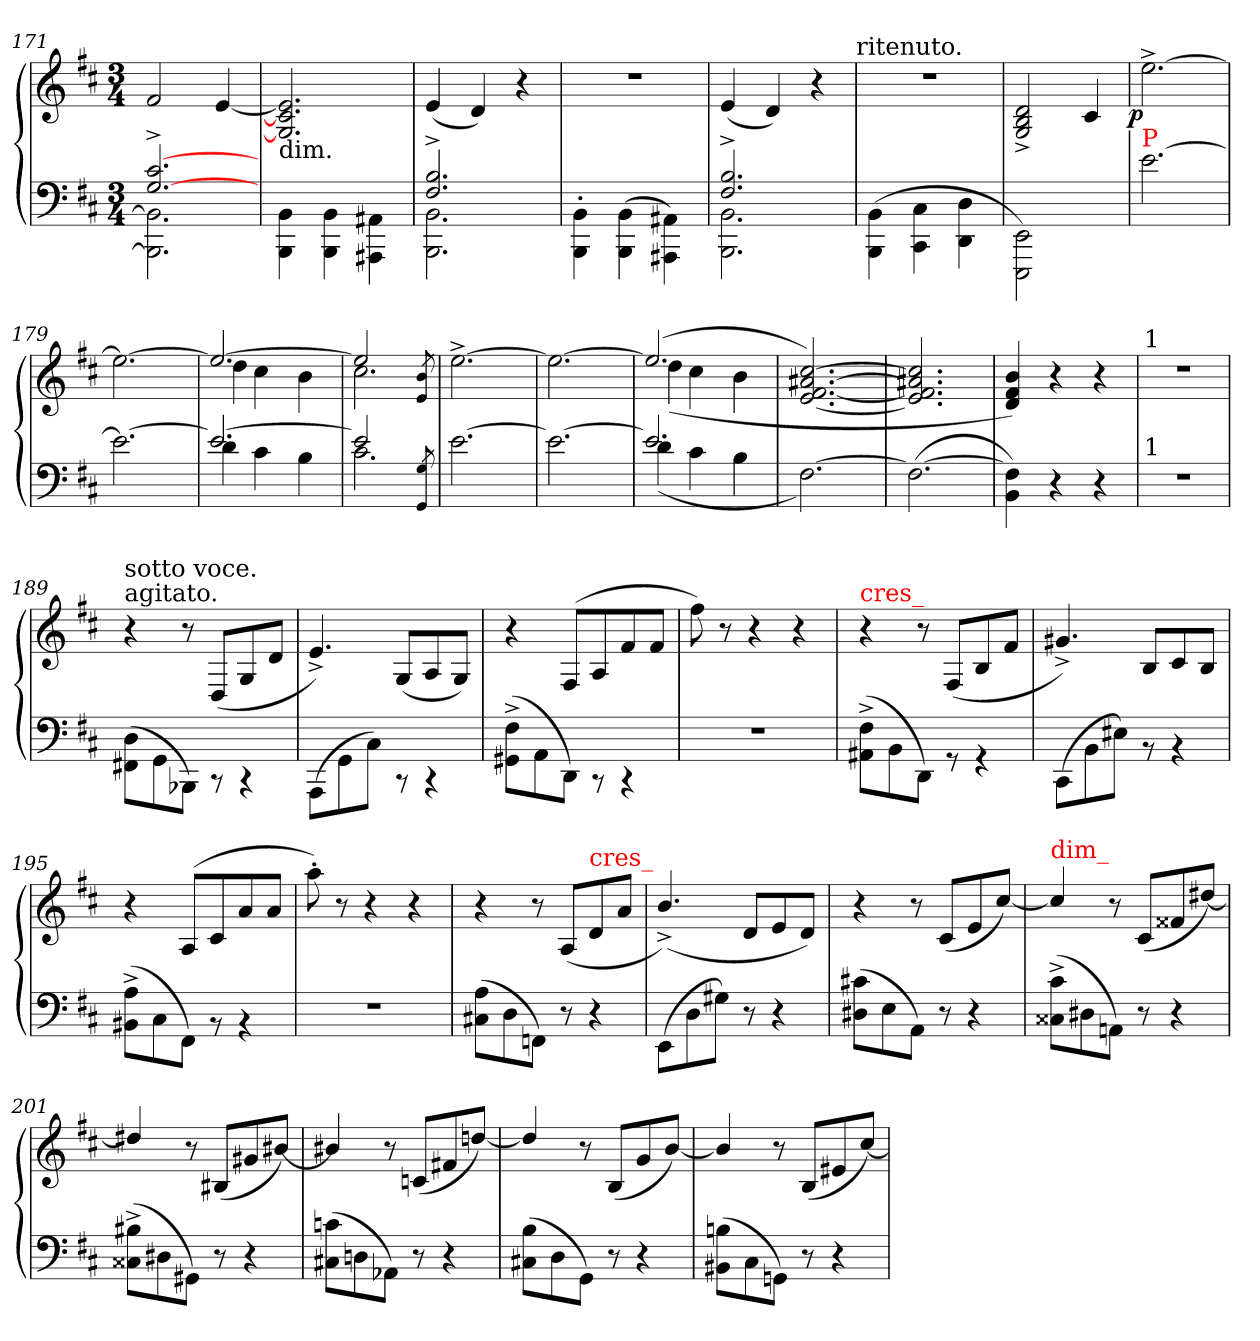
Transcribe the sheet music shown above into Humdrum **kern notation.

**kern	**kern	**dynam
*part1	*part1	*part1
*staff2	*staff1	*staff1/2
*clefF4	*clefG2	*
*k[f#c#]	*k[f#c#]	*
*M3/4	*M3/4	*
=171	=171	=171
*^	*	*
[2.c#^> [2.G^>	2.BB] 2.BBB]	2f#	.
.	.	[4e	.
*v	*v	*	*
=172	=172	=172
!	!LO:TX:c:t=dim.	!
4BB\ 4BBB\	2.e]/ 2.c#]/ 2.G]/	.
4BB\ 4BBB\	.	.
4AA#X\ 4AAA#X\	.	.
=173	=173	=173
*^	*	*
2.B^ 2.F#^	2.BB 2.BBB	(4e	.
.	.	4d)	.
.	.	4r	.
*v	*v	*	*
=174	=174	=174
4BB'\ 4BBB'\	2.rdd	.
(>4BB\ 4BBB\	.	.
4AA#X\ 4AAA#X\)	.	.
=175	=175	=175
*^	*	*
2.B^ 2.F#^	2.BB 2.BBB	(4e	.
.	.	4d)	.
.	.	4r	.
*v	*v	*	*
!	!LO:TX:a:t=ritenuto.	!
=176	=176	=176
(4BB\ 4BBB\	2.rdd	.
4C#\ 4CC#\	.	.
4D\ 4DD\	.	.
=177	=177	=177
2EE\ 2EEE\)	2d^>/ 2B^>/ 2G^>/	.
4ryy	4c#	.
=178	=178	=178
!LO:TX:a:color=red:t=P	!	!
!	!	!LO:DY:rj
[2.e	[2.ee^<	p
=179	=179	=179
2.e_	2.ee_	.
=180	=180	=180
!LO:N:vis=2	!LO:N:vis=2	!
*^	*^	*
2.e_	4d	2.ee_	4dd	.
.	4c#	.	4cc#	.
.	4B	.	4b	.
=181	=181	=181	=181	=181
!LO:N:vis=2	!	!LO:N:vis=2	!	!
2.e]	2.c#	2.ee]	2.cc#	.
*v	*v	*	*	*
*	*v	*v	*
8qG/ 8qGG/	8qb/ 8qe/	.
=182	=182	=182
[2.e	[2.ee^>	.
=183	=183	=183
2.e_	2.ee_	.
=184	=184	=184
!LO:N:vis=2	!LO:N:vis=2	!
*^	*^	*
2.e]	(>4d	(2.ee]	(>4dd	.
.	4c#	.	4cc#	.
.	4B	.	4b	.
*v	*v	*	*	*
*	*v	*v	*
=185	=185	=185
[2.F#)	[2.cc# [2.a#X [2.f# [2.e)	.
=186	=186	=186
(<2.F#_	2.cc#] 2.a#X] 2.f#] 2.e]	.
=187	=187	=187
4F#] 4BB)	4b 4f# 4d)	.
4r	4r	.
4r	4r	.
=188	=188	=188
!	!LO:TX:a:t=1	!
!LO:TX:a:t=1	!	!
2.rF	2.rdd	.
=189	=189	=189
!	!LO:TX:a:t=agitato.	!
!	!LO:TX:a:t=sotto voce.	!
(8D\ 8FF#X\L	4r	.
8GG\	.	.
8BBB-X\J)	8r	.
8rCC	(8D/L	.
4rCC	8G/	.
.	8d/J	.
=190	=190	=190
(8AAA\L	4.e^>)	.
8GG\	.	.
8C#\J)	.	.
8rCC	(8G/L	.
4rCC	8A/	.
.	8G/J)	.
=191	=191	=191
(8F#^>\ 8GG#X^>\L	4r	.
8AA\	.	.
8DD\J)	(<8F#/L	.
8rCC	8A/	.
4rCC	8f#	.
.	8f#J	.
=192	=192	=192
2.rF	8ff#)	.
.	8r	.
.	4r	.
.	4r	.
=193	=193	=193
!	!LO:TX:a:color=red:t=cres_	!
(>8F#^>\ 8AA#X^>\L	4r	.
8BB\	.	.
8DD\J)	8r	.
8rGG	(8F#/L	.
4rGG	8B/	.
.	8f#J	.
=194	=194	=194
(>8CC#\L	4.g#X^>)	.
8BB\	.	.
8E#X\J)	.	.
8rBB	8B/L	.
4rBB	8c#/	.
.	8B/J	.
=195	=195	=195
(8A^>\ 8BB#X^>\L	4r	.
8C#\	.	.
8FF#\J)	(<8A/L	.
8rBB	8c#	.
4rBB	8a	.
.	8aJ	.
=196	=196	=196
2.rF	8aa'>)	.
.	8r	.
.	4r	.
.	4r	.
=197	=197	=197
(8A\ 8C#X\L	4r	.
8D\	.	.
8FFn\J)	8r	.
8r	(>8A/L	.
!	!LO:TX:a:color=red:t=cres_	!
4r	8d	.
.	8aJ	.
=198	=198	=198
(8EE\L	(4.b^>/)	.
8D\	.	.
8G#X\J)	.	.
8r	8dL	.
4r	8e	.
.	8dJ)	.
=199	=199	=199
(>8c#X 8D#XL	4r	.
8E	.	.
8AAJ)	8r	.
8r	(8c#L	.
4r	8e	.
.	[8cc#J)	.
=200	=200	=200
!	!LO:TX:a:color=red:t=dim_	!
(8c#^>\ 8C##X^>\L	4cc#/]	.
8D#X\	.	.
8AAn\J)	8r	.
8r	(8c#L	.
4r	8f##X	.
.	[8dd#XJ)	.
=201	=201	=201
(8B#X^>\ 8C##X^>\L	4dd#X/]	.
8D#X\	.	.
8GG#X\J)	8r	.
8r	(<8B#XL	.
4r	8g#X	.
.	[8b#XJ)	.
=202	=202	=202
(>8cn\ 8C#X\L	4b#X/]	.
8Dn\	.	.
8AA-X\J)	8r	.
8r	(8cnL	.
4r	8f#X	.
.	[8ddnJ)	.
=203	=203	=203
(8B\ 8C#X\L	4dd/]	.
8D\	.	.
8GG\J)	8r	.
8r	(<8BL	.
4r	8g	.
.	[8bJ)	.
=204	=204	=204
(8Bn\ 8BB#X\L	4b/]	.
8C#\	.	.
8GGn\J)	8r	.
8r	(8BL	.
4r	8e#X	.
.	[8cc#J)	.
=	=	=
*-	*-	*-
